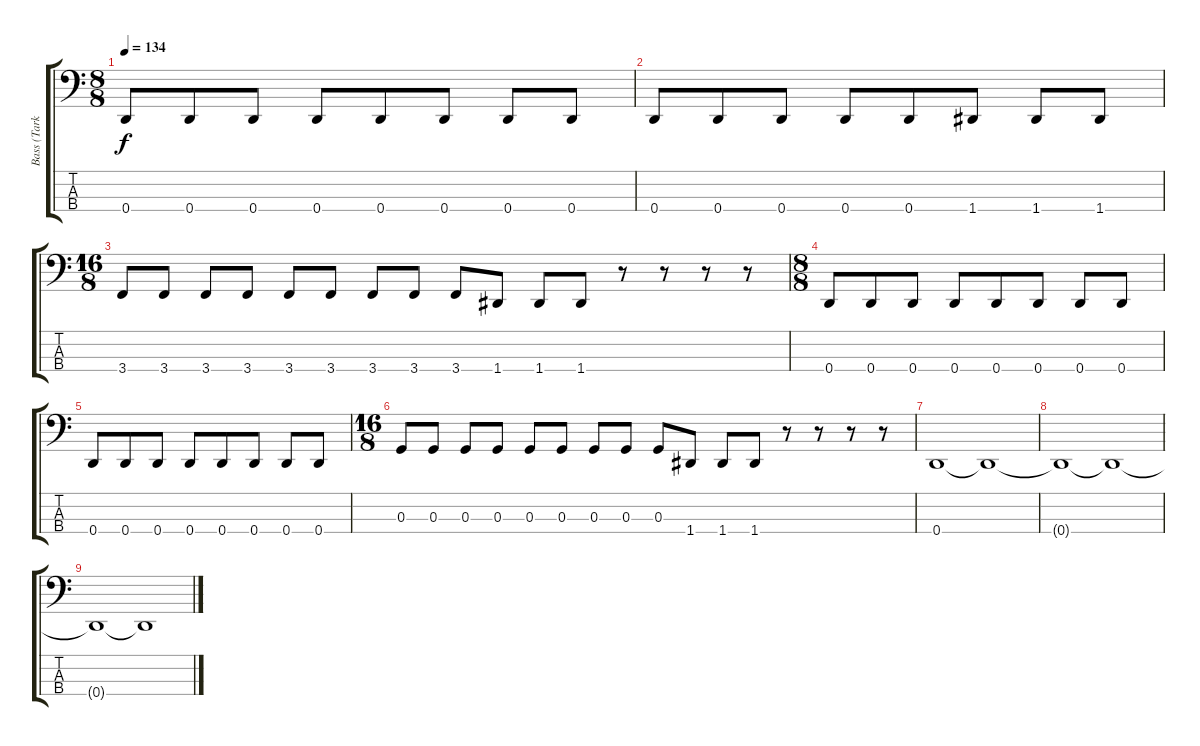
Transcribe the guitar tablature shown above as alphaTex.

\track ("Bass (Tarkan)" "Bass (Tark") {instrument electricbassfinger}
\staff {score tabs}
\tuning (F2 C2 G1 D1) {hide}
\ts (8 8)
\tempo 134
\clef f4
\ks c
0.4.8{dy f} 0.4.8 0.4.8 0.4.8 0.4.8 0.4.8 0.4.8 0.4.8 |
0.4.8 0.4.8 0.4.8 0.4.8 0.4.8 1.4.8 1.4.8 1.4.8 |
\ts (16 8)
3.4.8 3.4.8 3.4.8 3.4.8 3.4.8 3.4.8 3.4.8 3.4.8 3.4.8 1.4.8 1.4.8 1.4.8 r.8 r.8 r.8 r.8 |
\ts (8 8)
0.4.8 0.4.8 0.4.8 0.4.8 0.4.8 0.4.8 0.4.8 0.4.8 |
0.4.8 0.4.8 0.4.8 0.4.8 0.4.8 0.4.8 0.4.8 0.4.8 |
\ts (16 8)
0.3.8 0.3.8 0.3.8 0.3.8 0.3.8 0.3.8 0.3.8 0.3.8 0.3.8 1.4.8 1.4.8 1.4.8 r.8 r.8 r.8 r.8 |
0.4.1 0.4{t}.1 |
0.4{t}.1 0.4{t}.1 |
0.4{t}.1 0.4{t}.1
